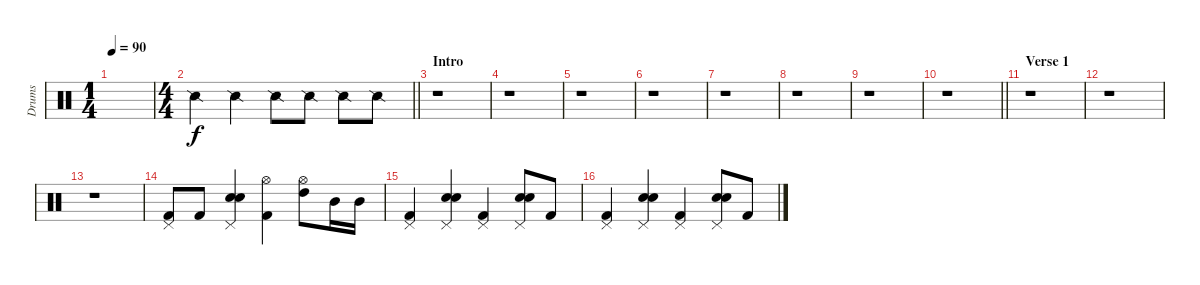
\track ("Drums" "Drums") {instrument percussion}
\staff {score}
\articulation defaults
\ts (1 4)
\tempo 90
\clef neutral
\ks c
|
\ts (4 4)
\barLineRight lightlight "Snare (side stick) 2".4 "Snare (side stick) 2".4 "Snare (side stick) 2".8 "Snare (side stick) 2".8 "Snare (side stick) 2".8 "Snare (side stick) 2".8
|
\section ("" "Intro")
r.1 |
r.1 |
r.1 |
r.1 |
r.1 |
r.1 |
r.1 |
\barLineRight lightlight
r.1 |
\section ("" "Verse 1")
r.1 |
r.1 |
r.1 |
("Kick (hit) 2" "Pedal Hi-Hat (hit)").8 "Kick (hit) 2".8 ("Snare (hit) 2" "Electric Snare (hit)" "Pedal Hi-Hat (hit)").4 ("Hi-Hat (open)" "Kick (hit) 2").4 ("Hi-Hat (open)" "High Tom (hit)").8 "Mid Tom (hit)".16 "Mid Tom (hit)".16 |
("Kick (hit) 2" "Pedal Hi-Hat (hit)").4 ("Snare (hit) 2" "Electric Snare (hit)" "Pedal Hi-Hat (hit)").4 ("Kick (hit) 2" "Pedal Hi-Hat (hit)").4 ("Snare (hit) 2" "Electric Snare (hit)" "Pedal Hi-Hat (hit)").8 "Kick (hit) 2".8 |
("Kick (hit) 2" "Pedal Hi-Hat (hit)").4 ("Snare (hit) 2" "Electric Snare (hit)" "Pedal Hi-Hat (hit)").4 ("Kick (hit) 2" "Pedal Hi-Hat (hit)").4 ("Snare (hit) 2" "Electric Snare (hit)" "Pedal Hi-Hat (hit)").8 "Kick (hit) 2".8
